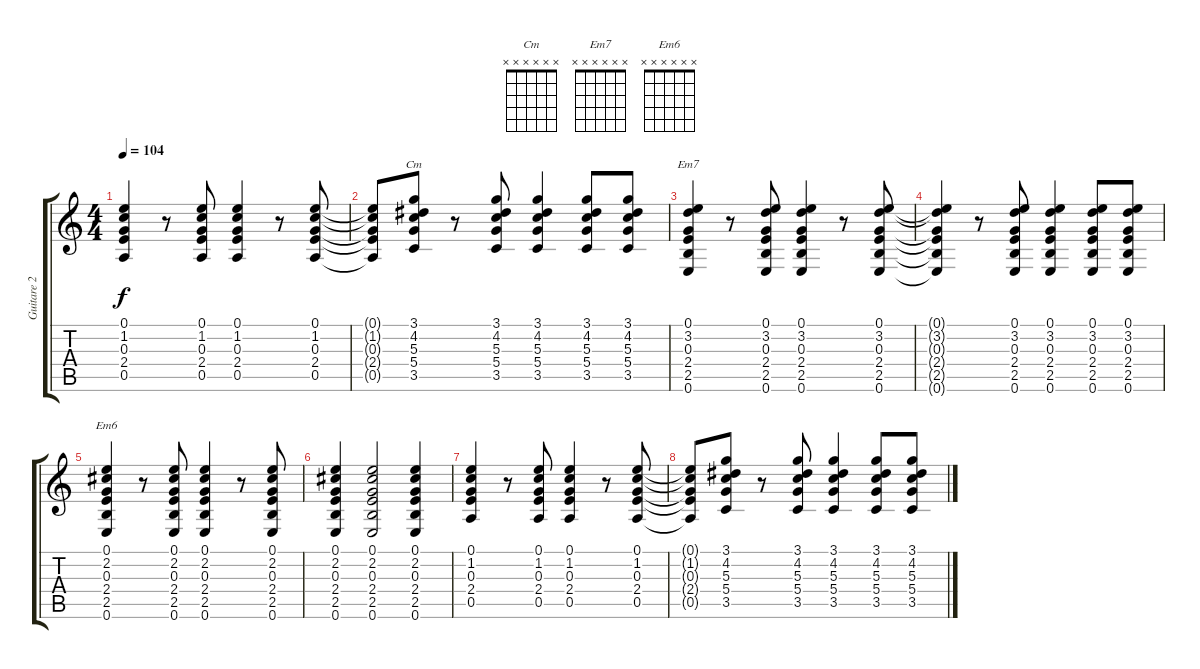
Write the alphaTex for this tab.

\track ("Guitare 2" "Guitare 2") {instrument acousticguitarsteel}
\staff {score tabs}
\tuning (E4 B3 G3 D3 A2 E2) {hide}
\chord ("Cm" x x x x x x) {firstfret 0}
\chord ("Em7" x x x x x x) {firstfret 0}
\chord ("Em6" x x x x x x) {firstfret 0}
\ts (4 4)
\tempo 104
\clef g2
\ks c
(0.1 1.2 0.3 2.4 0.5).4{dy f} r.8 (0.1 1.2 0.3 2.4 0.5).8 (0.1 1.2 0.3 2.4 0.5).4 r.8 (0.1 1.2 0.3 2.4 0.5).8 |
(0.1{t} 1.2{t} 0.3{t} 2.4{t} 0.5{t}).8 (3.1 4.2 5.3 5.4 3.5).8{ch "Cm"} r.8 (3.1 4.2 5.3 5.4 3.5).8 (3.1 4.2 5.3 5.4 3.5).4 (3.1 4.2 5.3 5.4 3.5).8 (3.1 4.2 5.3 5.4 3.5).8 |
(0.1 3.2 0.3 2.4 2.5 0.6).4{ch "Em7"} r.8 (0.1 3.2 0.3 2.4 2.5 0.6).8 (0.1 3.2 0.3 2.4 2.5 0.6).4 r.8 (0.1 3.2 0.3 2.4 2.5 0.6).8 |
(0.1{t} 3.2{t} 0.3{t} 2.4{t} 2.5{t} 0.6{t}).4 r.8 (0.1 3.2 0.3 2.4 2.5 0.6).8 (0.1 3.2 0.3 2.4 2.5 0.6).4 (0.1 3.2 0.3 2.4 2.5 0.6).8 (0.1 3.2 0.3 2.4 2.5 0.6).8 |
(0.1 2.2 0.3 2.4 2.5 0.6).4{ch "Em6"} r.8 (0.1 2.2 0.3 2.4 2.5 0.6).8 (0.1 2.2 0.3 2.4 2.5 0.6).4 r.8 (0.1 2.2 0.3 2.4 2.5 0.6).8 |
(0.1 2.2 0.3 2.4 2.5 0.6).4 (0.1 2.2 0.3 2.4 2.5 0.6).2 (0.1 2.2 0.3 2.4 2.5 0.6).4 |
(0.1 1.2 0.3 2.4 0.5).4 r.8 (0.1 1.2 0.3 2.4 0.5).8 (0.1 1.2 0.3 2.4 0.5).4 r.8 (0.1 1.2 0.3 2.4 0.5).8 |
(0.1{t} 1.2{t} 0.3{t} 2.4{t} 0.5{t}).8 (3.1 4.2 5.3 5.4 3.5).8 r.8 (3.1 4.2 5.3 5.4 3.5).8 (3.1 4.2 5.3 5.4 3.5).4 (3.1 4.2 5.3 5.4 3.5).8 (3.1 4.2 5.3 5.4 3.5).8
